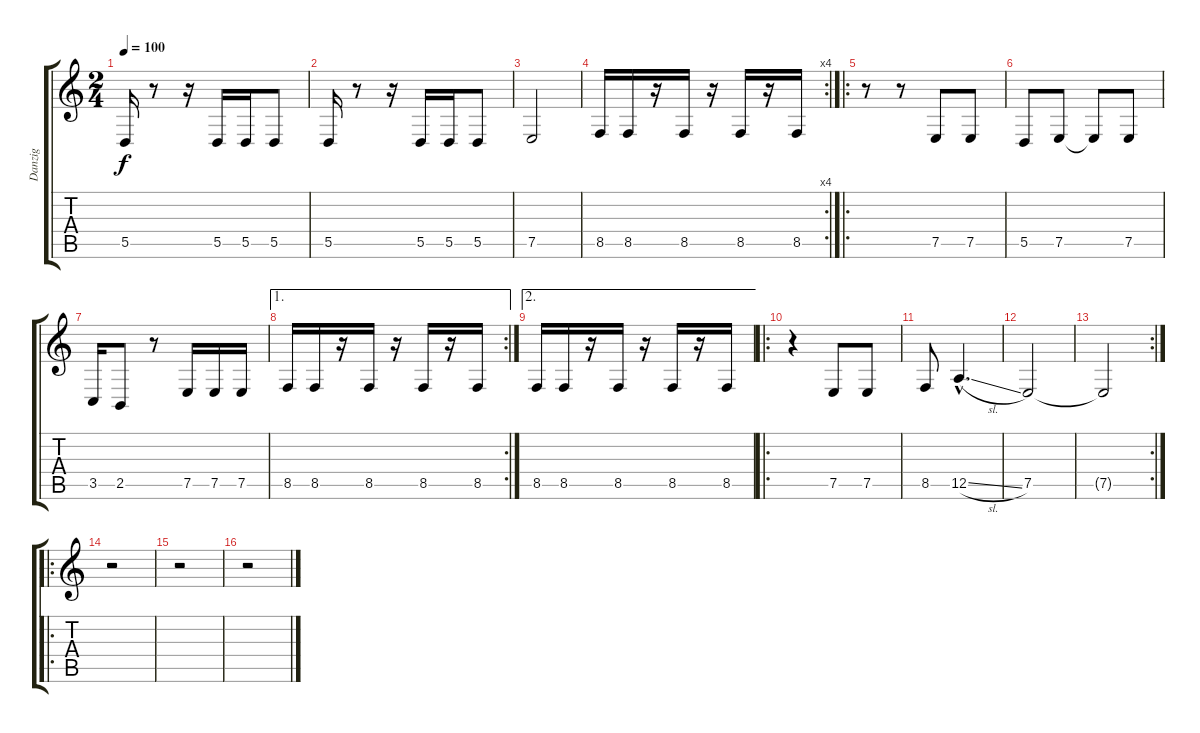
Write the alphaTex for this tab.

\track ("Danzig" "Danzig") {instrument lead2sawtooth}
\staff {score tabs}
\tuning (E4 B3 G3 D3 A2 E2) {hide}
\ts (2 4)
\tempo 100
\clef g2
\ks c
5.5.16{dy f} r.8 r.16 5.5.16 5.5.16 5.5.8 |
5.5.16 r.8 r.16 5.5.16 5.5.16 5.5.8 |
7.5.2 |
\rc 4
8.5.16 8.5.16 r.16 8.5.16 r.16 8.5.16 r.16 8.5.16 |
\ro
r.8 r.8 7.5.8 7.5.8 |
5.5.8 7.5.8 7.5{t}.8 7.5.8 |
3.5.16 2.5.8 r.8 7.5.16 7.5.16 7.5.16 |
\ae 1
\rc 2
8.5.16 8.5.16 r.16 8.5.16 r.16 8.5.16 r.16 8.5.16 |
\ae 2
8.5.16 8.5.16 r.16 8.5.16 r.16 8.5.16 r.16 8.5.16 |
\ro
r.4 7.5.8 7.5.8 |
8.5.8 12.5{sl hac}.4{d} |
7.5.2 |
\rc 2
7.5{t}.2 |
\ro
r.2 |
r.2 |
r.2
